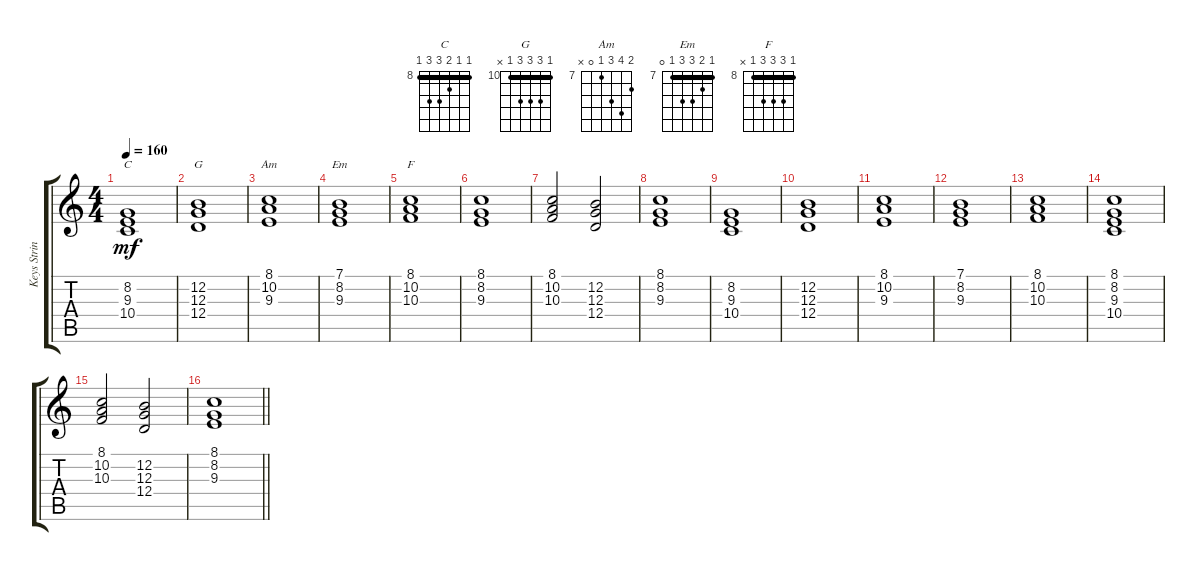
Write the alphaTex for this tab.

\track ("Keys Strings 1" "Keys Strin") {instrument synthstrings1}
\staff {score tabs}
\tuning (E4 B3 G3 D3 A2 E2) {hide}
\chord ("C" 8 8 9 10 10 8) {firstfret 8 barre 8}
\chord ("G" 10 12 12 12 10 x) {firstfret 10 barre 10}
\chord ("Am" 8 10 9 7 0 x) {firstfret 7}
\chord ("Em" 7 8 9 9 7 0) {firstfret 7 barre 7}
\chord ("F" 8 10 10 10 8 x) {firstfret 8 barre 8}
\ts (4 4)
\tempo 160
\clef g2
\ks c
(8.2 9.3 10.4).1{ch "C" dy mf} |
(12.2 12.3 12.4).1{ch "G"} |
(8.1 10.2 9.3).1{ch "Am"} |
(7.1 8.2 9.3).1{ch "Em"} |
(8.1 10.2 10.3).1{ch "F"} |
(8.1 8.2 9.3).1 |
(8.1 10.2 10.3).2 (12.2 12.3 12.4).2 |
(8.1 8.2 9.3).1 |
(8.2 9.3 10.4).1 |
(12.2 12.3 12.4).1 |
(8.1 10.2 9.3).1 |
(7.1 8.2 9.3).1 |
(8.1 10.2 10.3).1 |
(8.1 8.2 9.3 10.4).1 |
(8.1 10.2 10.3).2 (12.2 12.3 12.4).2 |
\barLineRight lightlight
(8.1 8.2 9.3).1
